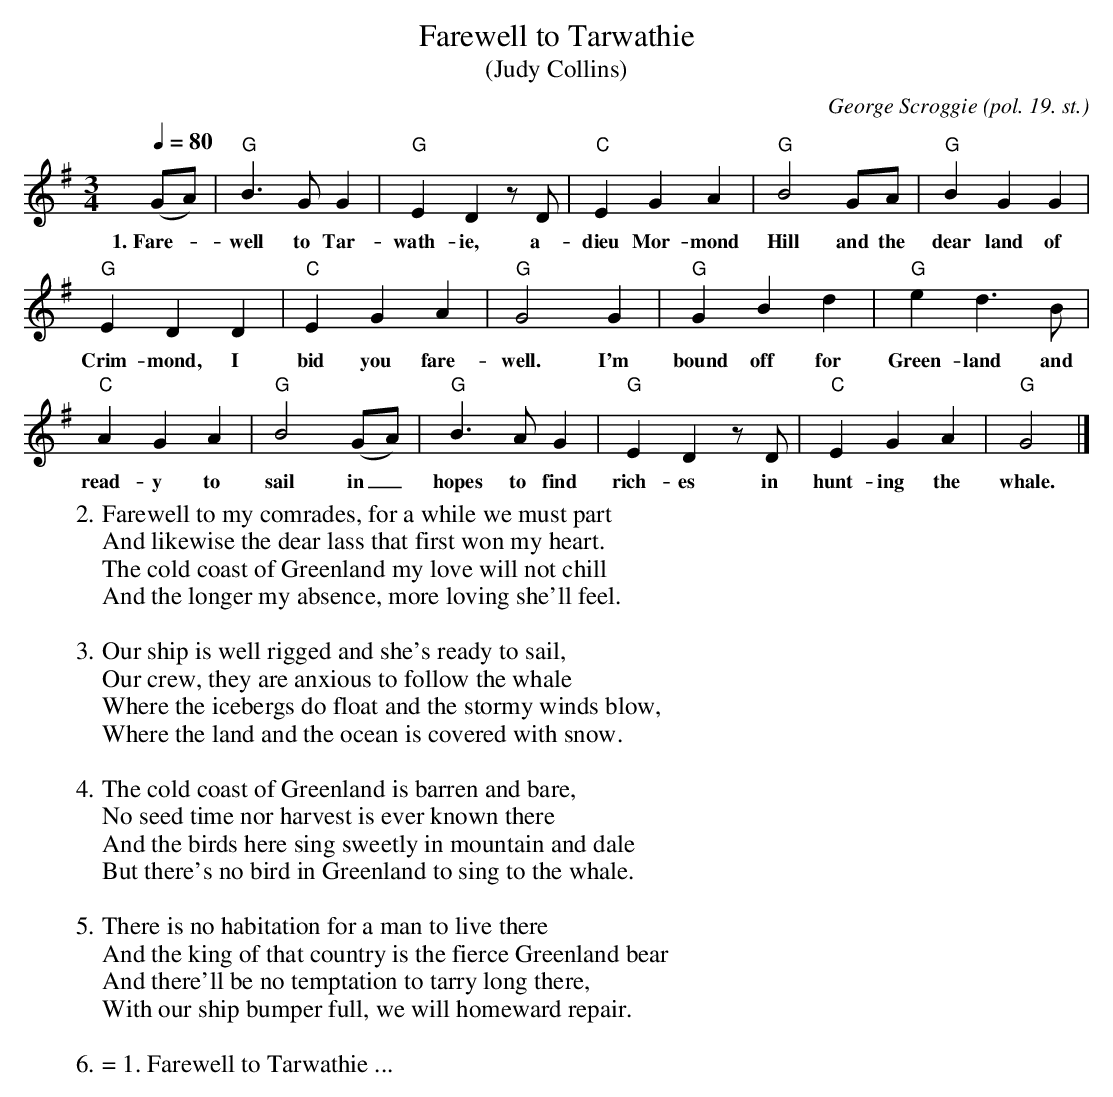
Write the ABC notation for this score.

X:1
T:Farewell to Tarwathie
T:(Judy Collins)
C:George Scroggie (pol. 19. st.)
M:3/4
L:1/4
Q:1/4=80
K:Gmaj
(G/2A/2) | "G"B>GG | "G"EDz/2D/2 | "C"EGA | "G"B2 G/2A/2 | "G"BGG |
w:1.~Fare--well to Tar-wath-ie, a-dieu Mor-mond Hill and the dear land of
"G"EDD | "C"EGA | "G"G2G | "G"GBd | "G"ed>B |
w:Crim-mond, I bid you fare-well. I'm bound off for Green-land and
"C"AGA | "G"B2(G/2A/2) | "G"B>AG | "G"EDz/2D/2 | "C"EGA | "G"G2 |]
w:read-y to sail in_ hopes to find rich-es in hunt-ing the whale.
W:2. Farewell to my comrades, for a while we must part
W:And likewise the dear lass that first won my heart.
W:The cold coast of Greenland my love will not chill
W:And the longer my absence, more loving she'll feel.
W:
W:3. Our ship is well rigged and she's ready to sail,
W:Our crew, they are anxious to follow the whale
W:Where the icebergs do float and the stormy winds blow,
W:Where the land and the ocean is covered with snow.
W:
W:4. The cold coast of Greenland is barren and bare,
W:No seed time nor harvest is ever known there
W:And the birds here sing sweetly in mountain and dale
W:But there's no bird in Greenland to sing to the whale.
W:
W:5. There is no habitation for a man to live there
W:And the king of that country is the fierce Greenland bear
W:And there'll be no temptation to tarry long there,
W:With our ship bumper full, we will homeward repair.
W:
W:6. = 1. Farewell to Tarwathie ...
